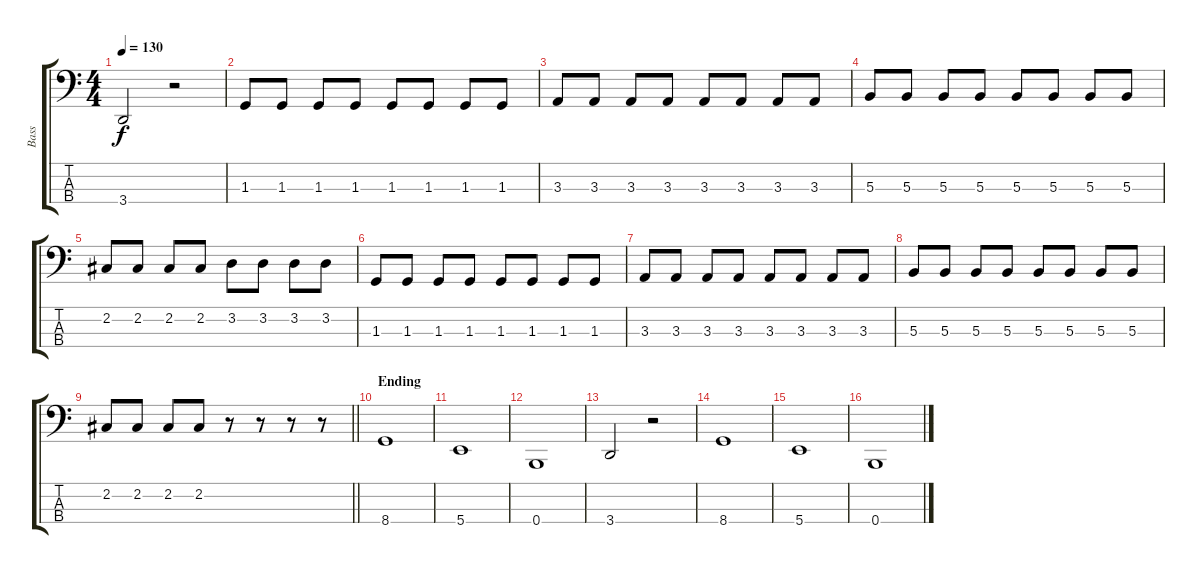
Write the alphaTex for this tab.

\track ("Bass" "Bass") {instrument electricbasspick}
\staff {score tabs}
\tuning (E2 B1 Gb1 B0) {hide}
\ts (4 4)
\tempo 130
\clef f4
\ks c
3.4.2{dy f} r.2 |
1.3.8 1.3.8 1.3.8 1.3.8 1.3.8 1.3.8 1.3.8 1.3.8 |
3.3.8 3.3.8 3.3.8 3.3.8 3.3.8 3.3.8 3.3.8 3.3.8 |
5.3.8 5.3.8 5.3.8 5.3.8 5.3.8 5.3.8 5.3.8 5.3.8 |
2.2.8 2.2.8 2.2.8 2.2.8 3.2.8 3.2.8 3.2.8 3.2.8 |
1.3.8 1.3.8 1.3.8 1.3.8 1.3.8 1.3.8 1.3.8 1.3.8 |
3.3.8 3.3.8 3.3.8 3.3.8 3.3.8 3.3.8 3.3.8 3.3.8 |
5.3.8 5.3.8 5.3.8 5.3.8 5.3.8 5.3.8 5.3.8 5.3.8 |
\barLineRight lightlight
2.2.8 2.2.8 2.2.8 2.2.8 r.8 r.8 r.8 r.8 |
\section ("" "Ending")
8.4.1 |
5.4.1 |
0.4.1 |
3.4.2 r.2 |
8.4.1 |
5.4.1 |
0.4.1
